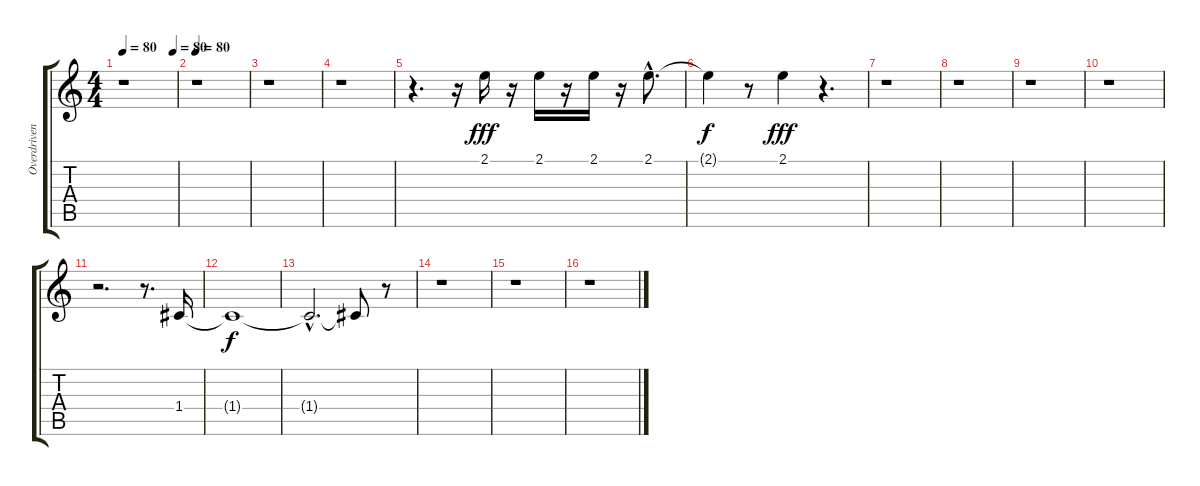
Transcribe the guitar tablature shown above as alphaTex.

\track ("Overdriven 2" "Overdriven") {instrument overdrivenguitar}
\staff {score tabs}
\tuning (D4 A3 F3 C3 G2 D2) {hide}
\ts (4 4)
\tempo 80
\tempo (80 0.9375)
\clef g2
\ks c
r.1{dy fff} |
\tempo 80
r.1 |
r.1 |
r.1 |
r.4{d} r.16 2.1.16 r.16 2.1.16 r.16 2.1.16 r.16 2.1{hac}.8{d} |
2.1{t}.4{dy f} r.8 2.1.4{dy fff} r.4{d} |
r.1 |
r.1 |
r.1 |
r.1 |
r.2{d} r.8{d} 1.4.16 |
1.4{t}.1{dy f} |
1.4{hac t}.2{d} 1.4{t}.8 r.8 |
r.1 |
r.1 |
r.1
